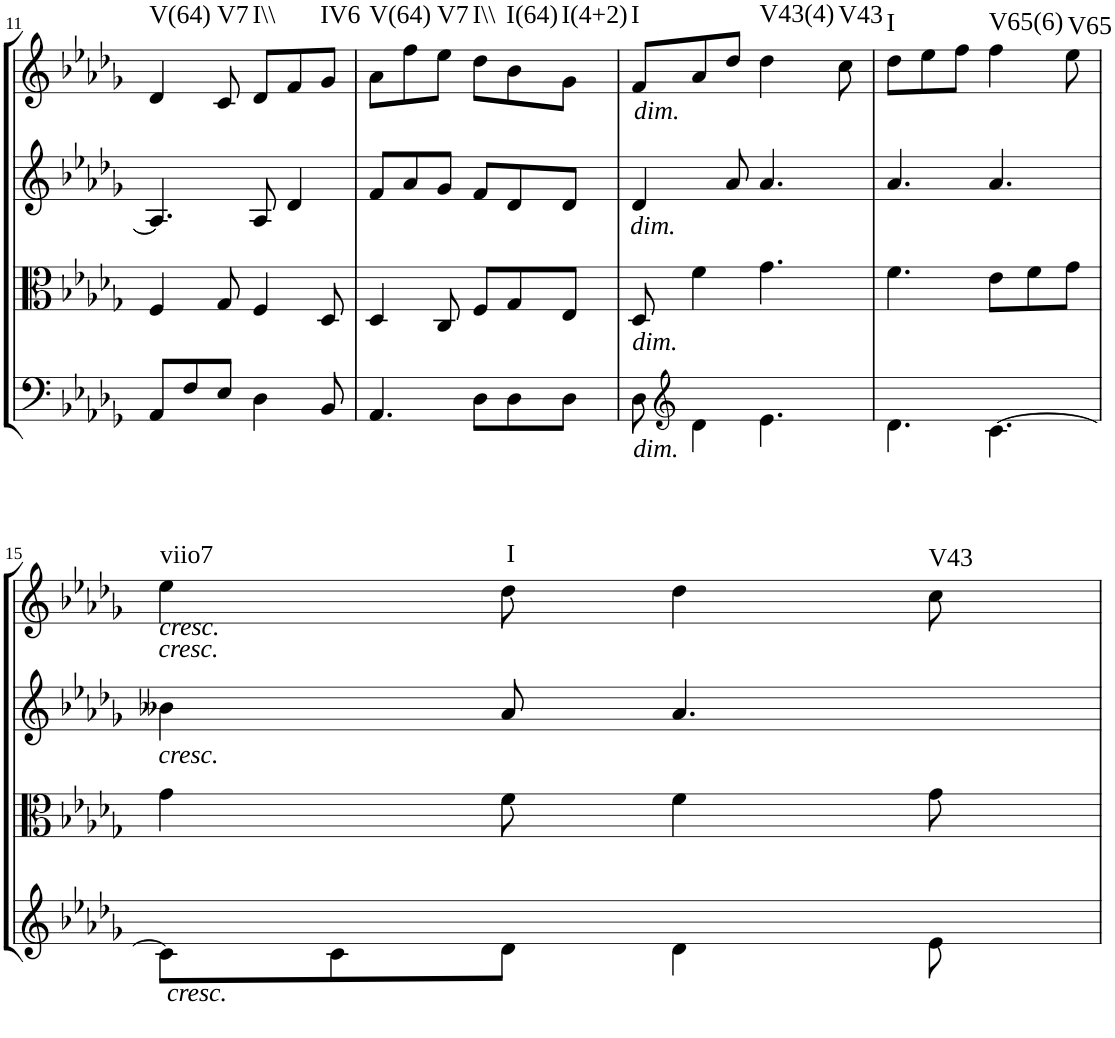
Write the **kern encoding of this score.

**kern	**kern	**kern	**kern	**harte
*part4	*part3	*part2	*part1	*part1
*staff4	*staff3	*staff2	*staff1	*
*I"Cello	*I"Viola	*I"2nd Violin	*I"1st Violin	*
*	*I'Vla	*I'Vln	*I'Vln	*
!!LO:PB:g=z
*clefF4	*clefC3	*clefG2	*clefG2	*
*k[b-e-a-d-g-]	*k[b-e-a-d-g-]	*k[b-e-a-d-g-]	*k[b-e-a-d-g-]	*
*D-:	*D-:	*D-:	*D-:	*
*M6/8	*M6/8	*M6/8	*M6/8	*
=11	=11	=11	=11	=11
!	!	!	!	!LO:H:kt=V(64)
8AA-/L	4F/	4.A-/]	4d-/	N
8F/	.	.	.	.
!	!	!	!	!LO:H:kt=V7
8E-/J	8G-/	.	8c/	N
!	!	!	!	!LO:H:kt=I\\
4D-\	4F/	8A-/	8d-/L	N
.	.	4d-/	8f/	.
!	!	!	!	!LO:H:kt=IV6
8BB-/	8D-/	.	8g-/J	N
=12	=12	=12	=12	=12
!	!	!	!	!LO:H:kt=V(64)
4.AA-/	4D-/	8f/L	8a-\L	N
.	.	8a-/	8ff\	.
!	!	!	!	!LO:H:kt=V7
.	8C/	8g-/J	8ee-\J	N
!	!	!	!	!LO:H:kt=I\\
8D-\L	8F/L	8f/L	8dd-\L	N
!	!	!	!	!LO:H:kt=I(64)
8D-\	8G-/	8d-/	8b-\	N
!	!	!	!	!LO:H:kt=I(4+2)
8D-\J	8E-/J	8d-/J	8g-\J	N
=13	=13	=13	=13	=13
!	!	!LO:TX:a:i:t=dim.	!	!
!	!LO:TX:a:i:t=dim.	!	!	!
!LO:TX:a:i:t=dim.	!	!	!	!
!LO:TX:b:i:t=dim.	!	!	!	!LO:H:kt=I
8D-\	8D-/	4d-/	8f/L	N
*clefG2	*	*	*	*
4d-\	4f\	.	8a-/	.
.	.	8a-/	8dd-/J	.
!	!	!	!	!LO:H:kt=V43(4)
4.e-\	4.g-\	4.a-/	4dd-\	N
!	!	!	!	!LO:H:kt=V43
.	.	.	8cc\	N
=14	=14	=14	=14	=14
!	!	!	!	!LO:H:kt=I
4.d-\	4.f\	4.a-/	8dd-\L	N
.	.	.	8ee-\	.
.	.	.	8ff\J	.
!	!	!	!	!LO:H:kt=V65(6)
[4.c\	8e-\L	4.a-/	4ff\	N
.	8f\	.	.	.
!	!	!	!	!LO:H:kt=V65
.	8g-\J	.	8ee-\	N
!!LO:LB:g=z
=15	=15	=15	=15	=15
!	!	!	!LO:TX:a:i:t=cresc.	!
!	!	!LO:TX:a:i:t=cresc.	!	!
!	!LO:TX:a:i:t=cresc.	!	!	!
!LO:TX:b:i:t=cresc.	!	!	!	!LO:H:kt=viio7
8c\L]	4g-\	4b--X\	4ee-\	N
8c\	.	.	.	.
!	!	!	!	!LO:H:kt=I
8d-\J	8f\	8a-/	8dd-\	N
4d-\	4f\	4.a-/	4dd-\	.
!	!	!	!	!LO:H:kt=V43
8e-\	8g-\	.	8cc\	N
=	=	=	=	=
*-	*-	*-	*-	*-
